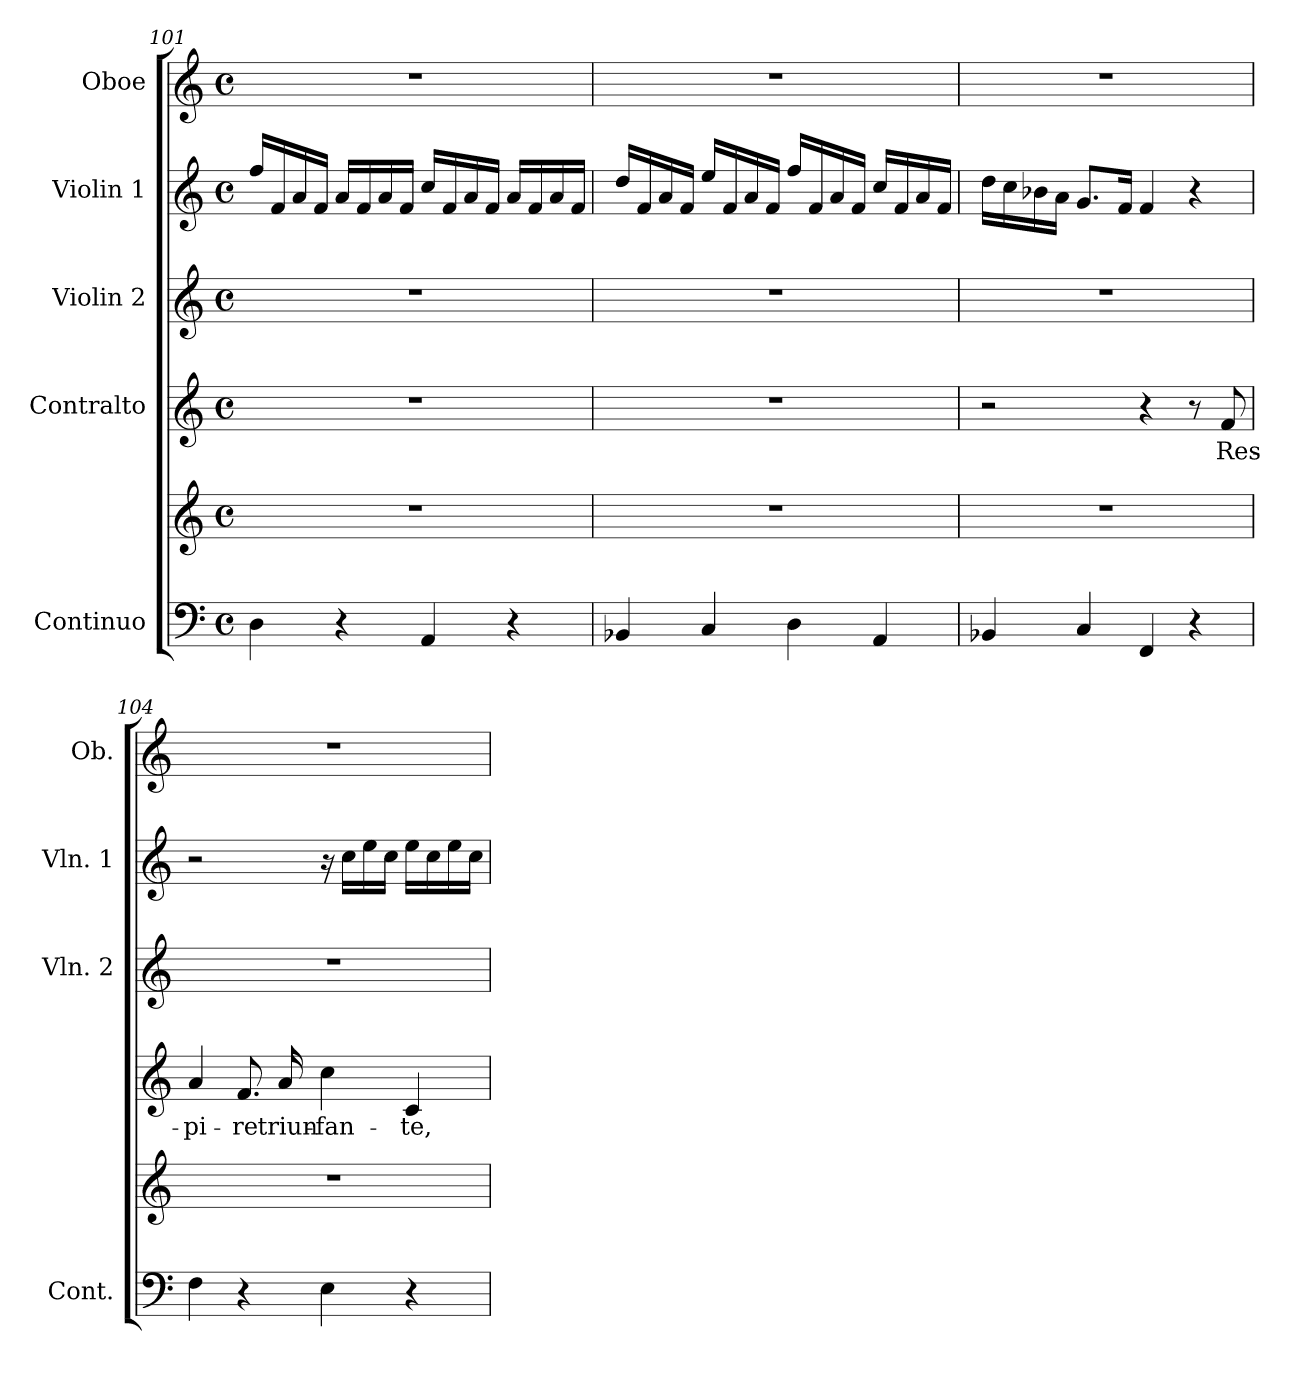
**kern	**kern	**kern	**text	**kern	**kern	**kern
*part5	*part5	*part4	*part4	*part3	*part2	*part1
*staff6	*staff5	*staff4	*staff4	*staff3	*staff2	*staff1
*I"Continuo	*	*I"Contralto	*	*I"Violin 2	*I"Violin 1	*I"Oboe
*I'Cont.	*	*	*	*I'Vln. 2	*I'Vln. 1	*I'Ob.
!!LO:LB:g=z
*clefF4	*clefG2	*clefG2	*	*clefG2	*clefG2	*clefG2
*k[]	*k[]	*k[]	*	*k[]	*k[]	*k[]
*C:	*C:	*C:	*	*C:	*C:	*C:
*M4/4	*M4/4	*M4/4	*	*M4/4	*M4/4	*M4/4
*met(c)	*met(c)	*met(c)	*	*met(c)	*met(c)	*met(c)
=101	=101	=101	=101	=101	=101	=101
4Di\	1r	1r	.	1r	16ffi/LL	1r
.	.	.	.	.	16fi/	.
.	.	.	.	.	16ai/	.
.	.	.	.	.	16fi/JJ	.
4r	.	.	.	.	16ai/LL	.
.	.	.	.	.	16fi/	.
.	.	.	.	.	16ai/	.
.	.	.	.	.	16fi/JJ	.
4AAi/	.	.	.	.	16cci/LL	.
.	.	.	.	.	16fi/	.
.	.	.	.	.	16ai/	.
.	.	.	.	.	16fi/JJ	.
4r	.	.	.	.	16ai/LL	.
.	.	.	.	.	16fi/	.
.	.	.	.	.	16ai/	.
.	.	.	.	.	16fi/JJ	.
=102	=102	=102	=102	=102	=102	=102
4BB-Xi/	1r	1r	.	1r	16ddi/LL	1r
.	.	.	.	.	16fi/	.
.	.	.	.	.	16ai/	.
.	.	.	.	.	16fi/JJ	.
4Ci/	.	.	.	.	16eei/LL	.
.	.	.	.	.	16fi/	.
.	.	.	.	.	16ai/	.
.	.	.	.	.	16fi/JJ	.
4Di\	.	.	.	.	16ffi/LL	.
.	.	.	.	.	16fi/	.
.	.	.	.	.	16ai/	.
.	.	.	.	.	16fi/JJ	.
4AAi/	.	.	.	.	16cci/LL	.
.	.	.	.	.	16fi/	.
.	.	.	.	.	16ai/	.
.	.	.	.	.	16fi/JJ	.
=103	=103	=103	=103	=103	=103	=103
4BB-Xi/	1r	2r	.	1r	16ddi\LL	1r
.	.	.	.	.	16cci\	.
.	.	.	.	.	16b-Xi\	.
.	.	.	.	.	16ai\JJ	.
4Ci/	.	.	.	.	8.gi/L	.
.	.	.	.	.	16fi/Jk	.
4FFi/	.	4r	.	.	4fi/	.
4r	.	8r	.	.	4r	.
!	!	!	!LO:LY:b:color=#000000	!	!	!
.	.	8fi/	Res-	.	.	.
=104	=104	=104	=104	=104	=104	=104
!	!	!	!LO:LY:b:color=#000000	!	!	!
4Fi\	1r	4ai/	-pi-	1r	2r	1r
!	!	!	!LO:LY:b:color=#000000	!	!	!
4r	.	8.fi/	-re	.	.	.
!	!	!	!LO:LY:b:color=#000000	!	!	!
.	.	16ai/	triun-	.	.	.
!	!	!	!LO:LY:b:color=#000000	!	!	!
4Ei\	.	4cci\	-fan-	.	16r	.
.	.	.	.	.	16cci\LL	.
.	.	.	.	.	16eei\	.
.	.	.	.	.	16cci\JJ	.
!	!	!	!LO:LY:b:color=#000000	!	!	!
4r	.	4ci/	-te,	.	16eei\LL	.
.	.	.	.	.	16cci\	.
.	.	.	.	.	16eei\	.
.	.	.	.	.	16cci\JJ	.
=	=	=	=	=	=	=
*-	*-	*-	*-	*-	*-	*-
